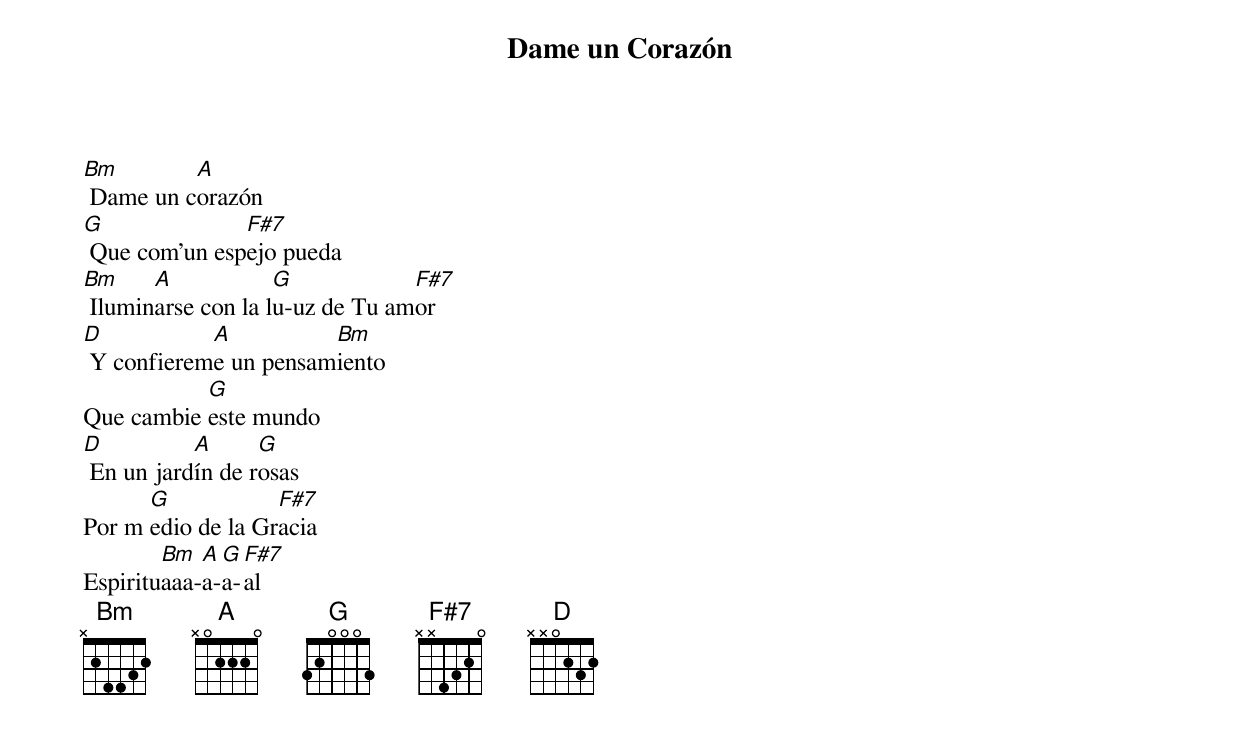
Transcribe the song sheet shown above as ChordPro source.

{title: Dame un Corazón}
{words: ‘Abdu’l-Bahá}
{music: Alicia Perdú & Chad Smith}
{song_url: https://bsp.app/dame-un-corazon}

[Bm] Dame un c[A]orazón
[G] Que com'un esp[F#7]ejo pueda
[Bm] Ilumin[A]arse con la l[G]u-uz de Tu am[F#7]or
[D] Y confierem[A]e un pensam[Bm]iento
Que cambie [G]este mundo
[D] En un jard[A]ín de r[G]osas
Por m [G]edio de la Gr[F#7]acia
Espiritu[Bm]aaa-[A]a-[G]a-[F#7]al
